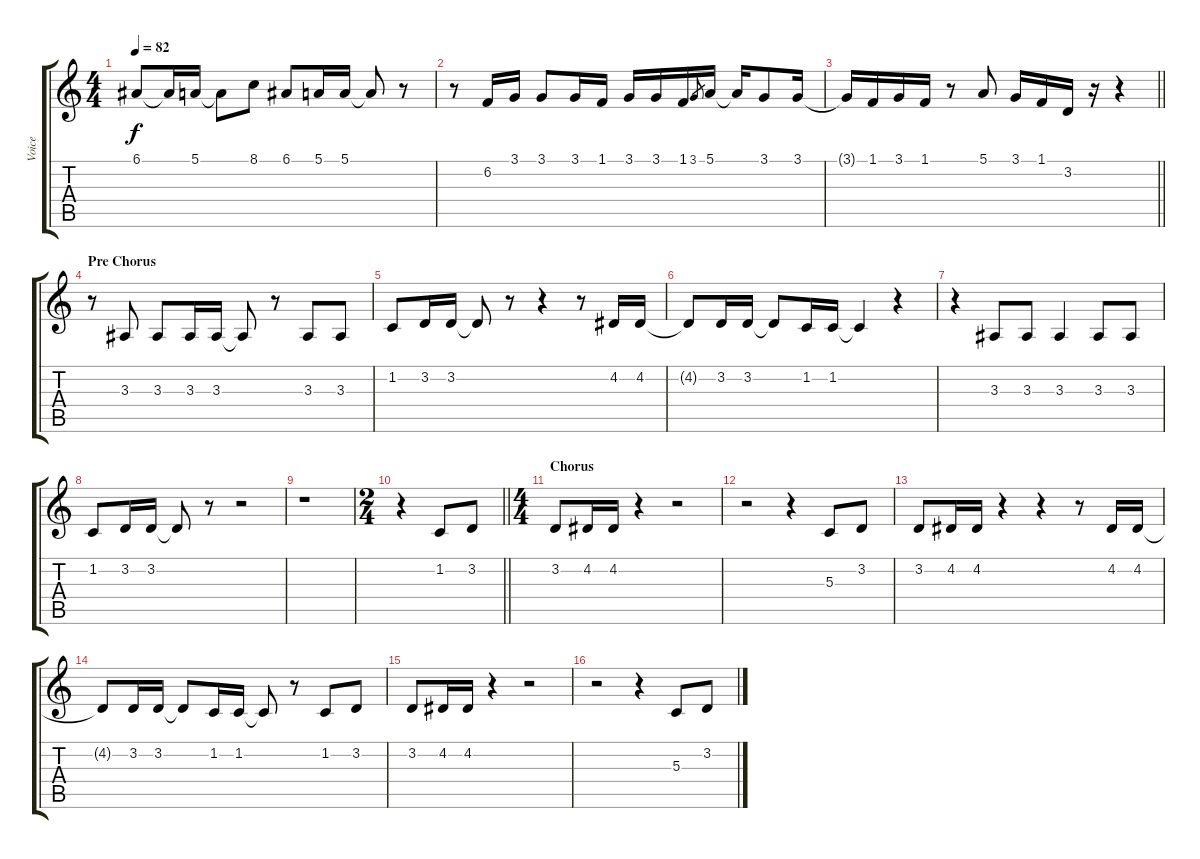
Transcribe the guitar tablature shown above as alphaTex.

\track ("Voice" "Voice") {instrument lead6voice}
\staff {score tabs}
\tuning (E4 B3 G3 D3 A2 E2) {hide}
\ts (4 4)
\tempo 82
\clef g2
\ks c
6.1.8{dy f} 6.1{t}.16 5.1.16 5.1{t}.8 8.1.8 6.1.8 5.1.16 5.1.16 5.1{t}.8 r.8 |
r.8 6.2.16 3.1.16 3.1.8 3.1.16 1.1.16 3.1.16 3.1.16 1.1.16 3.1.8{gr} 5.1.16 5.1{t}.16 3.1.8 3.1.16 |
\barLineRight lightlight
3.1{t}.16 1.1.16 3.1.16 1.1.16 r.8 5.1.8 3.1.16 1.1.16 3.2.16 r.16 r.4 |
\section ("" "Pre Chorus")
r.8 3.3.8 3.3.8 3.3.16 3.3.16 3.3{t}.8 r.8 3.3.8 3.3.8 |
1.2.8 3.2.16 3.2.16 3.2{t}.8 r.8 r.4 r.8 4.2.16 4.2.16 |
4.2{t}.8 3.2.16 3.2.16 3.2{t}.8 1.2.16 1.2.16 1.2{t}.4 r.4 |
r.4 3.3.8 3.3.8 3.3.4 3.3.8 3.3.8 |
1.2.8 3.2.16 3.2.16 3.2{t}.8 r.8 r.2 |
r.1 |
\ts (2 4)
\barLineRight lightlight
r.4 1.2.8 3.2.8 |
\ts (4 4)
\section ("" "Chorus")
3.2.8 4.2.16 4.2.16 r.4 r.2 |
r.2 r.4 5.3.8 3.2.8 |
3.2.8 4.2.16 4.2.16 r.4 r.4 r.8 4.2.16 4.2.16 |
4.2{t}.8 3.2.16 3.2.16 3.2{t}.8 1.2.16 1.2.16 1.2{t}.8 r.8 1.2.8 3.2.8 |
3.2.8 4.2.16 4.2.16 r.4 r.2 |
r.2 r.4 5.3.8 3.2.8
